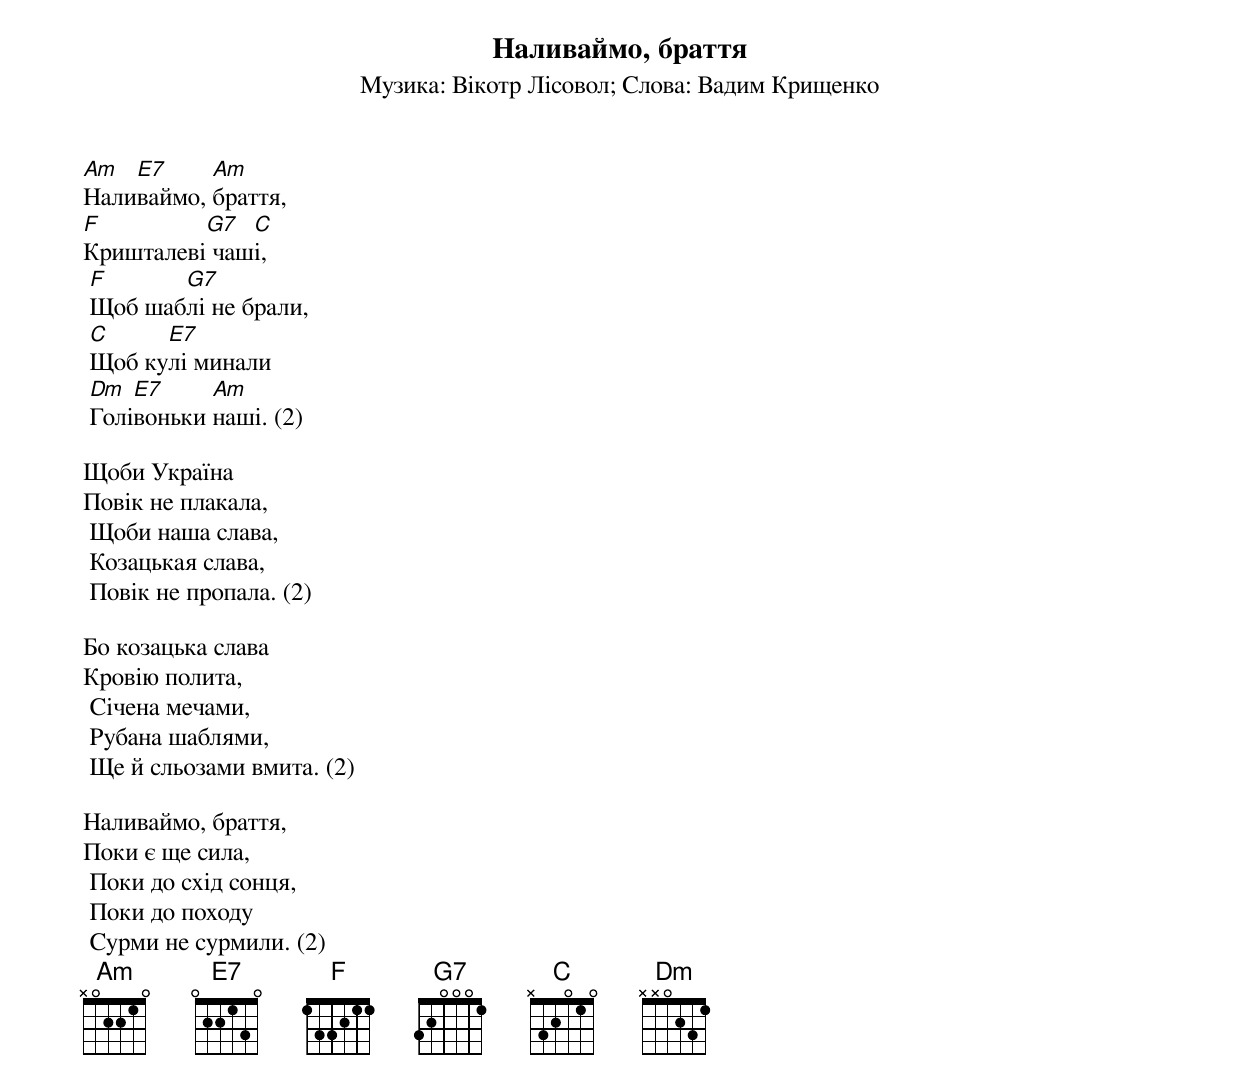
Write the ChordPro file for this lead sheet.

{title: Наливаймо, браття}
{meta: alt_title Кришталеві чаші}
{subtitle: Музика: Вікотр Лісовол}
{subtitle: Слова: Вадим Крищенко}

[Am]Нали[E7]ваймо, [Am]браття,
[F]Кришталеві[G7] чаш[C]і,
	[F]Щоб шаб[G7]лі не брали,
	[C]Щоб ку[E7]лі минали
	[Dm]Голі[E7]воньки [Am]наші. (2)

Щоби Україна
Повік не плакала,
	Щоби наша слава,
	Козацькая слава,
	Повік не пропала. (2)

Бо козацька слава
Кровію полита,
	Січена мечами,
	Рубана шаблями,
	Ще й сльозами вмита. (2)

Наливаймо, браття,
Поки є ще сила,
	Поки до схід сонця,
	Поки до походу
	Сурми не сурмили. (2)
